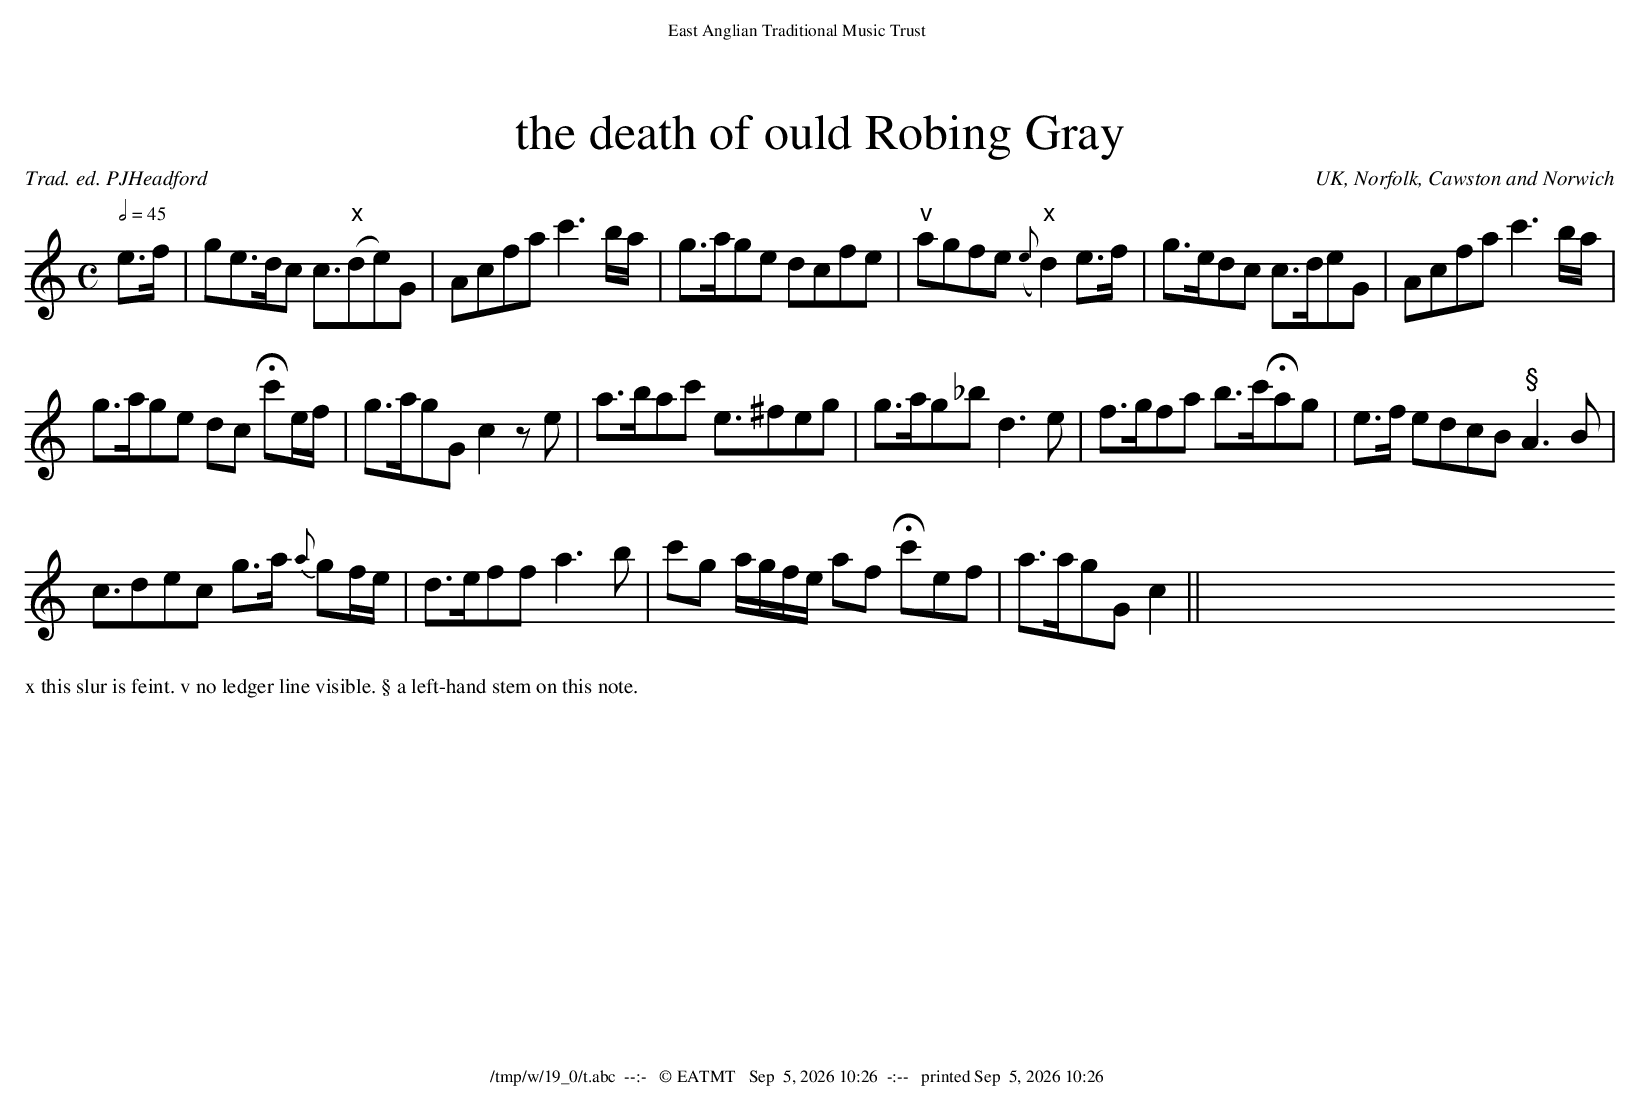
X:1
T:the death of ould Robing Gray
C:Trad. ed. PJHeadford
O:UK, Norfolk, Cawston and Norwich
M:C
L:1/8
Q:2/4=45
K:C
e>f|ge>dc c3/2("x"de)G|Acfa c'3b/a/|g>age dcfe|\
"v"agfe ({e}"x"d2)e>f|g>edc c>deG|Acfa c'3b/a/|
g>age dc Hc'e/f/|g>agG c2ze|a>bac' e3/2^feg|\
g>ag_b d3e|f>gfa b>c'Hag|e>f edcB "§"A3B|
c3/2dec g>a {a} gf/e/|d>eff a3b|\
c'g a/g/f/e/ af Hc'ef|a>agG c2||XXXX
